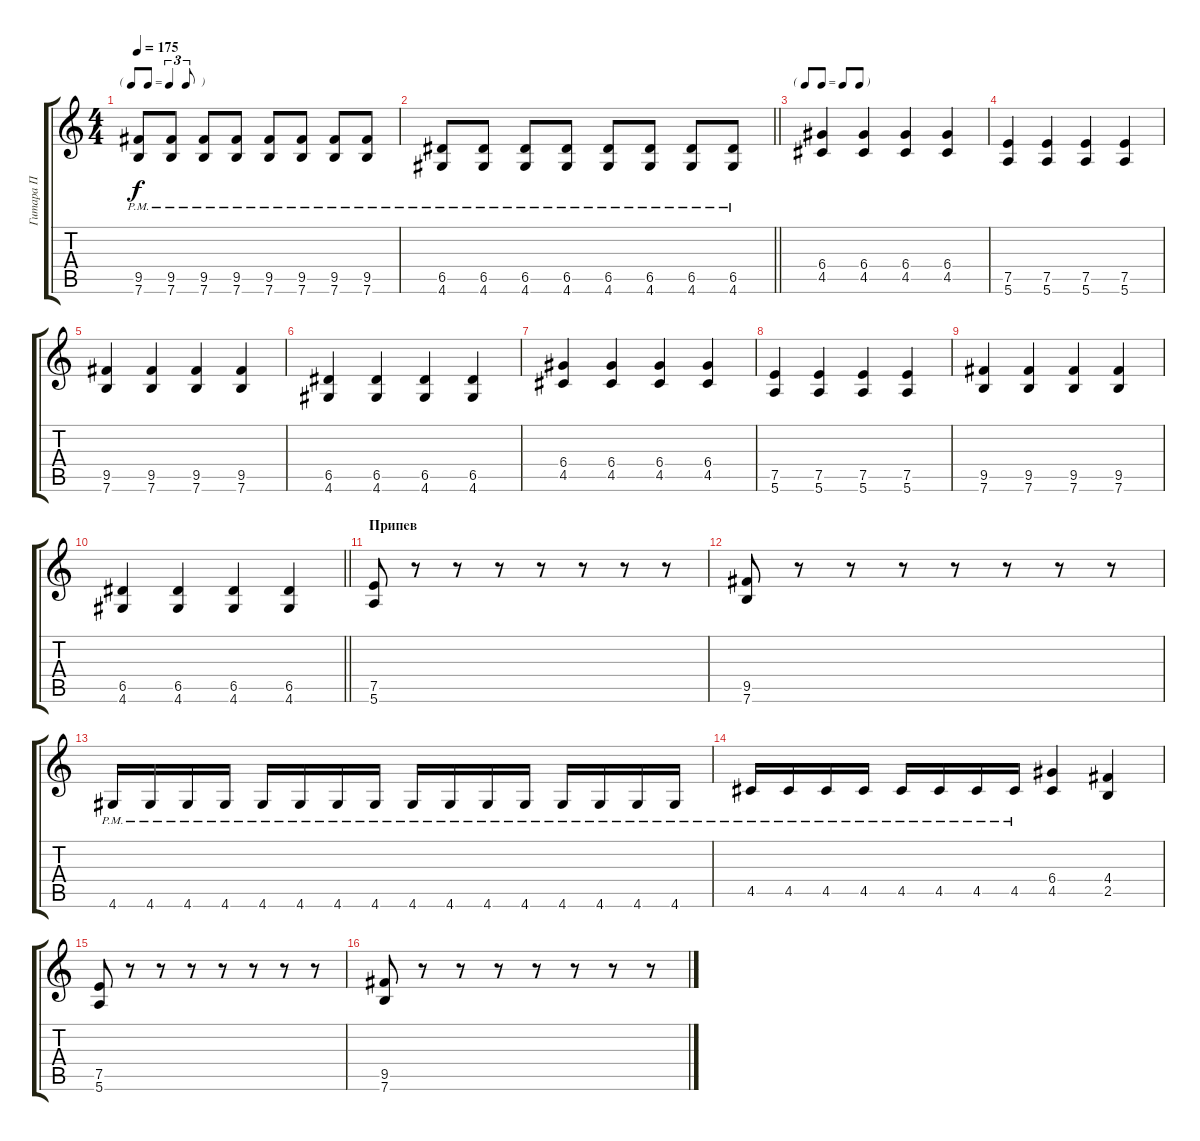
\track ("Гитара П" "Гитара П") {instrument overdrivenguitar}
\staff {score tabs}
\tuning (E4 B3 G3 D3 A2 E2) {hide}
\ts (4 4)
\tf triplet8th
\tempo 175
\clef g2
\ks c
(9.5{pm} 7.6{pm}).8{dy f} (9.5{pm} 7.6{pm}).8 (9.5{pm} 7.6{pm}).8 (9.5{pm} 7.6{pm}).8 (9.5{pm} 7.6{pm}).8 (9.5{pm} 7.6{pm}).8 (9.5{pm} 7.6{pm}).8 (9.5{pm} 7.6{pm}).8 |
\barLineRight lightlight
(6.5{pm} 4.6{pm}).8 (6.5{pm} 4.6{pm}).8 (6.5{pm} 4.6{pm}).8 (6.5{pm} 4.6{pm}).8 (6.5{pm} 4.6{pm}).8 (6.5{pm} 4.6{pm}).8 (6.5{pm} 4.6{pm}).8 (6.5{pm} 4.6{pm}).8 |
\tf none
\section ("" " ")
(6.4 4.5).4{txt " "} (6.4 4.5).4 (6.4 4.5).4 (6.4 4.5).4 |
(7.5 5.6).4 (7.5 5.6).4 (7.5 5.6).4 (7.5 5.6).4 |
(9.5 7.6).4 (9.5 7.6).4 (9.5 7.6).4 (9.5 7.6).4 |
(6.5 4.6).4 (6.5 4.6).4 (6.5 4.6).4 (6.5 4.6).4 |
(6.4 4.5).4{txt " "} (6.4 4.5).4 (6.4 4.5).4 (6.4 4.5).4 |
(7.5 5.6).4 (7.5 5.6).4 (7.5 5.6).4 (7.5 5.6).4 |
(9.5 7.6).4 (9.5 7.6).4 (9.5 7.6).4 (9.5 7.6).4 |
\barLineRight lightlight
(6.5 4.6).4 (6.5 4.6).4 (6.5 4.6).4 (6.5 4.6).4 |
\section ("" "Припев")
(7.5 5.6).8 r.8 r.8 r.8 r.8 r.8 r.8 r.8 |
(9.5 7.6).8 r.8 r.8 r.8 r.8 r.8 r.8 r.8 |
4.6{pm}.16 4.6{pm}.16 4.6{pm}.16 4.6{pm}.16 4.6{pm}.16 4.6{pm}.16 4.6{pm}.16 4.6{pm}.16 4.6{pm}.16 4.6{pm}.16 4.6{pm}.16 4.6{pm}.16 4.6{pm}.16 4.6{pm}.16 4.6{pm}.16 4.6{pm}.16 |
4.5{pm}.16 4.5{pm}.16 4.5{pm}.16 4.5{pm}.16 4.5{pm}.16 4.5{pm}.16 4.5{pm}.16 4.5{pm}.16 (6.4 4.5).4 (4.4 2.5).4 |
(7.5 5.6).8 r.8 r.8 r.8 r.8 r.8 r.8 r.8 |
(9.5 7.6).8 r.8 r.8 r.8 r.8 r.8 r.8 r.8
